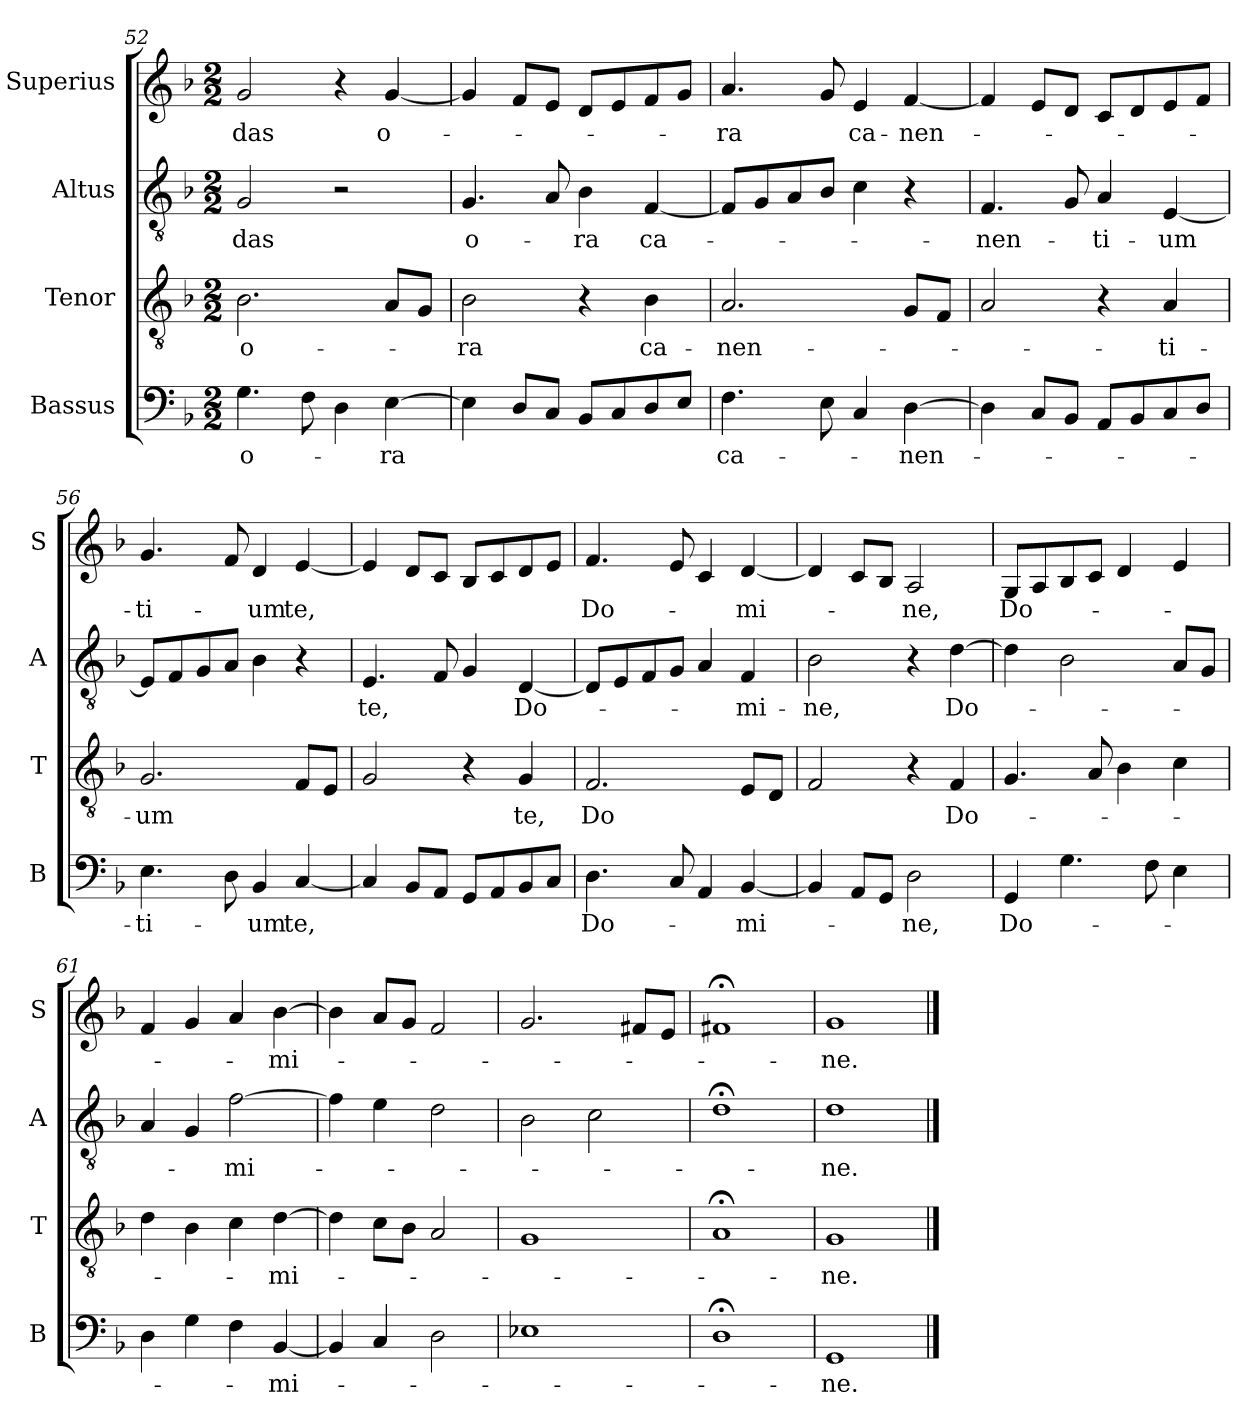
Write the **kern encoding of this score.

**kern	**text	**kern	**text	**kern	**text	**kern	**text
*part4	*part4	*part3	*part3	*part2	*part2	*part1	*part1
*staff4	*staff4	*staff3	*staff3	*staff2	*staff2	*staff1	*staff1
*I"Bassus	*	*I"Tenor	*	*I"Altus	*	*I"Superius	*
*I'B	*	*I'T	*	*I'A	*	*I'S	*
*clefF4	*	*clefGv2	*	*clefGv2	*	*clefG2	*
*k[b-]	*	*k[b-]	*	*k[b-]	*	*k[b-]	*
*M2/2	*	*M2/2	*	*M2/2	*	*M2/2	*
=52	=52	=52	=52	=52	=52	=52	=52
4.G	o-	2.B-	o-	2G	-das	2g	-das
8F	.	.	.	.	.	.	.
4D	.	.	.	2r	.	4r	.
[4E	-ra	8AL	.	.	.	[4g	o-
.	.	8GJ	.	.	.	.	.
=53	=53	=53	=53	=53	=53	=53	=53
4E]	.	2B-	-ra	4.G	o-	4g]	.
8DL	.	.	.	.	.	8fL	.
8CJ	.	.	.	8A	.	8eJ	.
8BB-L	.	4r	.	4B-	-ra	8dL	.
8C	.	.	.	.	.	8e	.
8D	.	4B-	ca-	[4F	ca-	8f	.
8EJ	.	.	.	.	.	8gJ	.
=54	=54	=54	=54	=54	=54	=54	=54
4.F	ca-	2.A	-nen-	8FL]	.	4.a	-ra
.	.	.	.	8G	.	.	.
.	.	.	.	8A	.	.	.
8E	.	.	.	8B-J	.	8g	.
4C	.	.	.	4c	.	4e	ca-
[4D	-nen-	8GL	.	4r	.	[4f	-nen-
.	.	8FJ	.	.	.	.	.
=55	=55	=55	=55	=55	=55	=55	=55
4D]	.	2A	.	4.F	-nen-	4f]	.
8CL	.	.	.	.	.	8eL	.
8BB-J	.	.	.	8G	.	8dJ	.
8AAL	.	4r	.	4A	-ti-	8cL	.
8BB-	.	.	.	.	.	8d	.
8C	.	4A	-ti-	[4E	-um	8e	.
8DJ	.	.	.	.	.	8fJ	.
=56	=56	=56	=56	=56	=56	=56	=56
4.E	-ti-	2.G	-um	8EL]	.	4.g	-ti-
.	.	.	.	8F	.	.	.
.	.	.	.	8G	.	.	.
8D	.	.	.	8AJ	.	8f	.
4BB-	-um	.	.	4B-	.	4d	-um
[4C	te,	8FL	.	4r	.	[4e	te,
.	.	8EJ	.	.	.	.	.
=57	=57	=57	=57	=57	=57	=57	=57
4C]	.	2G	.	4.E	te,	4e]	.
8BB-L	.	.	.	.	.	8dL	.
8AAJ	.	.	.	8F	.	8cJ	.
8GGL	.	4r	.	4G	.	8B-L	.
8AA	.	.	.	.	.	8c	.
8BB-	.	4G	te,	[4D	Do-	8d	.
8CJ	.	.	.	.	.	8eJ	.
=58	=58	=58	=58	=58	=58	=58	=58
!	!	!	!LO:LY:i	!	!	!	!
4.D	Do-	2.F	Do	8DL]	.	4.f	Do-
.	.	.	.	8E	.	.	.
.	.	.	.	8F	.	.	.
8C	.	.	.	8GJ	.	8e	.
4AA	.	.	.	4A	.	4c	.
[4BB-	-mi-	8EL	.	4F	-mi-	[4d	-mi-
.	.	8DJ	.	.	.	.	.
=59	=59	=59	=59	=59	=59	=59	=59
4BB-]	.	2F	.	2B-	-ne,	4d]	.
8AAL	.	.	.	.	.	8cL	.
8GGJ	.	.	.	.	.	8B-J	.
2D	-ne,	4r	.	4r	.	2A	-ne,
!	!	!	!	!	!LO:LY:i	!	!
.	.	4F	Do-	[4d	Do-	.	.
=60	=60	=60	=60	=60	=60	=60	=60
!	!LO:LY:i	!	!	!	!	!	!LO:LY:i
4GG	Do-	4.G	.	4d]	.	8GL	Do-
.	.	.	.	.	.	8A	.
4.G	.	.	.	2B-	.	8B-	.
.	.	8A	.	.	.	8cJ	.
.	.	4B-	.	.	.	4d	.
8F	.	.	.	.	.	.	.
4E	.	4c	.	8AL	.	4e	.
.	.	.	.	8GJ	.	.	.
=61	=61	=61	=61	=61	=61	=61	=61
4D	.	4d	.	4A	.	4f	.
4G	.	4B-	.	4G	.	4g	.
!	!	!	!	!	!LO:LY:i	!	!
4F	.	4c	.	[2f	-mi-	4a	.
!	!LO:LY:i	!	!	!	!	!	!LO:LY:i
[4BB-	-mi-	[4d	-mi-	.	.	[4b-	-mi-
=62	=62	=62	=62	=62	=62	=62	=62
4BB-]	.	4d]	.	4f]	.	4b-]	.
4C	.	8cL	.	4e	.	8aL	.
.	.	8B-J	.	.	.	8gJ	.
2D	.	2A	.	2d	.	2f	.
=63	=63	=63	=63	=63	=63	=63	=63
1E-X	.	1G	.	2B-	.	2.g	.
.	.	.	.	2c	.	.	.
.	.	.	.	.	.	8f#XL	.
.	.	.	.	.	.	8eJ	.
=64	=64	=64	=64	=64	=64	=64	=64
1D;<	.	1A;<	.	1d;<	.	1f#X;<	.
=65	=65	=65	=65	=65	=65	=65	=65
!	!LO:LY:i	!	!	!	!LO:LY:i	!	!LO:LY:i
1GG	-ne.	1G	-ne.	1d	-ne.	1g	-ne.
==	==	==	==	==	==	==	==
*-	*-	*-	*-	*-	*-	*-	*-
